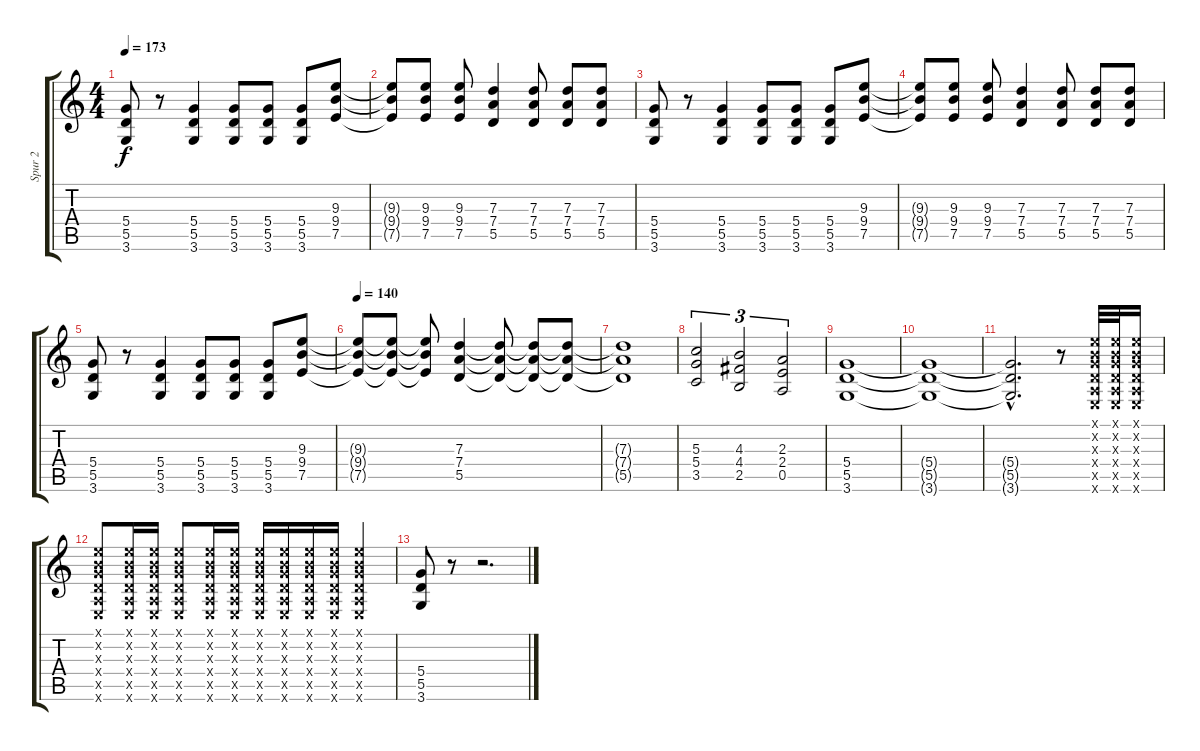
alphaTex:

\track ("Spur 2" "Spur 2") {instrument distortionguitar}
\staff {score tabs}
\tuning (E4 B3 G3 D3 A2 E2) {hide}
\ts (4 4)
\tempo 173
\clef g2
\ks c
(5.4 5.5 3.6).8{dy f} r.8 (5.4 5.5 3.6).4 (5.4 5.5 3.6).8 (5.4 5.5 3.6).8 (5.4 5.5 3.6).8 (9.3 9.4 7.5).8 |
(9.3{t} 9.4{t} 7.5{t}).8 (9.3 9.4 7.5).8 (9.3 9.4 7.5).8 (7.3 7.4 5.5).4 (7.3 7.4 5.5).8 (7.3 7.4 5.5).8 (7.3 7.4 5.5).8 |
(5.4 5.5 3.6).8 r.8 (5.4 5.5 3.6).4 (5.4 5.5 3.6).8 (5.4 5.5 3.6).8 (5.4 5.5 3.6).8 (9.3 9.4 7.5).8 |
(9.3{t} 9.4{t} 7.5{t}).8 (9.3 9.4 7.5).8 (9.3 9.4 7.5).8 (7.3 7.4 5.5).4 (7.3 7.4 5.5).8 (7.3 7.4 5.5).8 (7.3 7.4 5.5).8 |
(5.4 5.5 3.6).8 r.8 (5.4 5.5 3.6).4 (5.4 5.5 3.6).8 (5.4 5.5 3.6).8 (5.4 5.5 3.6).8 (9.3 9.4 7.5).8 |
\tempo 140
(9.3{t} 9.4{t} 7.5{t}).8 (9.3{t} 9.4{t} 7.5{t}).8 (9.3{t} 9.4{t} 7.5{t}).8 (7.3 7.4 5.5).4 (7.3{t} 7.4{t} 5.5{t}).8 (7.3{t} 7.4{t} 5.5{t}).8 (7.3{t} 7.4{t} 5.5{t}).8 |
(7.3{t} 7.4{t} 5.5{t}).1 |
(5.3 5.4 3.5).2{tu (3 2)} (4.3 4.4 2.5).2{tu (3 2)} (2.3 2.4 0.5).2{tu (3 2)} |
(5.4 5.5 3.6).1 |
(5.4{t} 5.5{t} 3.6{t}).1 |
(5.4{hac t} 5.5{hac t} 3.6{hac t}).2{d} r.8 (0.1{x} 0.2{x} 0.3{x} 0.4{x} 0.5{x} 0.6{x}).32 (0.1{x} 0.2{x} 0.3{x} 0.4{x} 0.5{x} 0.6{x}).32 (0.1{x} 0.2{x} 0.3{x} 0.4{x} 0.5{x} 0.6{x}).16 |
(0.1{x} 0.2{x} 0.3{x} 0.4{x} 0.5{x} 0.6{x}).8 (0.1{x} 0.2{x} 0.3{x} 0.4{x} 0.5{x} 0.6{x}).16 (0.1{x} 0.2{x} 0.3{x} 0.4{x} 0.5{x} 0.6{x}).16 (0.1{x} 0.2{x} 0.3{x} 0.4{x} 0.5{x} 0.6{x}).8 (0.1{x} 0.2{x} 0.3{x} 0.4{x} 0.5{x} 0.6{x}).16 (0.1{x} 0.2{x} 0.3{x} 0.4{x} 0.5{x} 0.6{x}).16 (0.1{x} 0.2{x} 0.3{x} 0.4{x} 0.5{x} 0.6{x}).16 (0.1{x} 0.2{x} 0.3{x} 0.4{x} 0.5{x} 0.6{x}).16 (0.1{x} 0.2{x} 0.3{x} 0.4{x} 0.5{x} 0.6{x}).16 (0.1{x} 0.2{x} 0.3{x} 0.4{x} 0.5{x} 0.6{x}).16 (0.1{x} 0.2{x} 0.3{x} 0.4{x} 0.5{x} 0.6{x}).4 |
(5.4 5.5 3.6).8 r.8 r.2{d}
